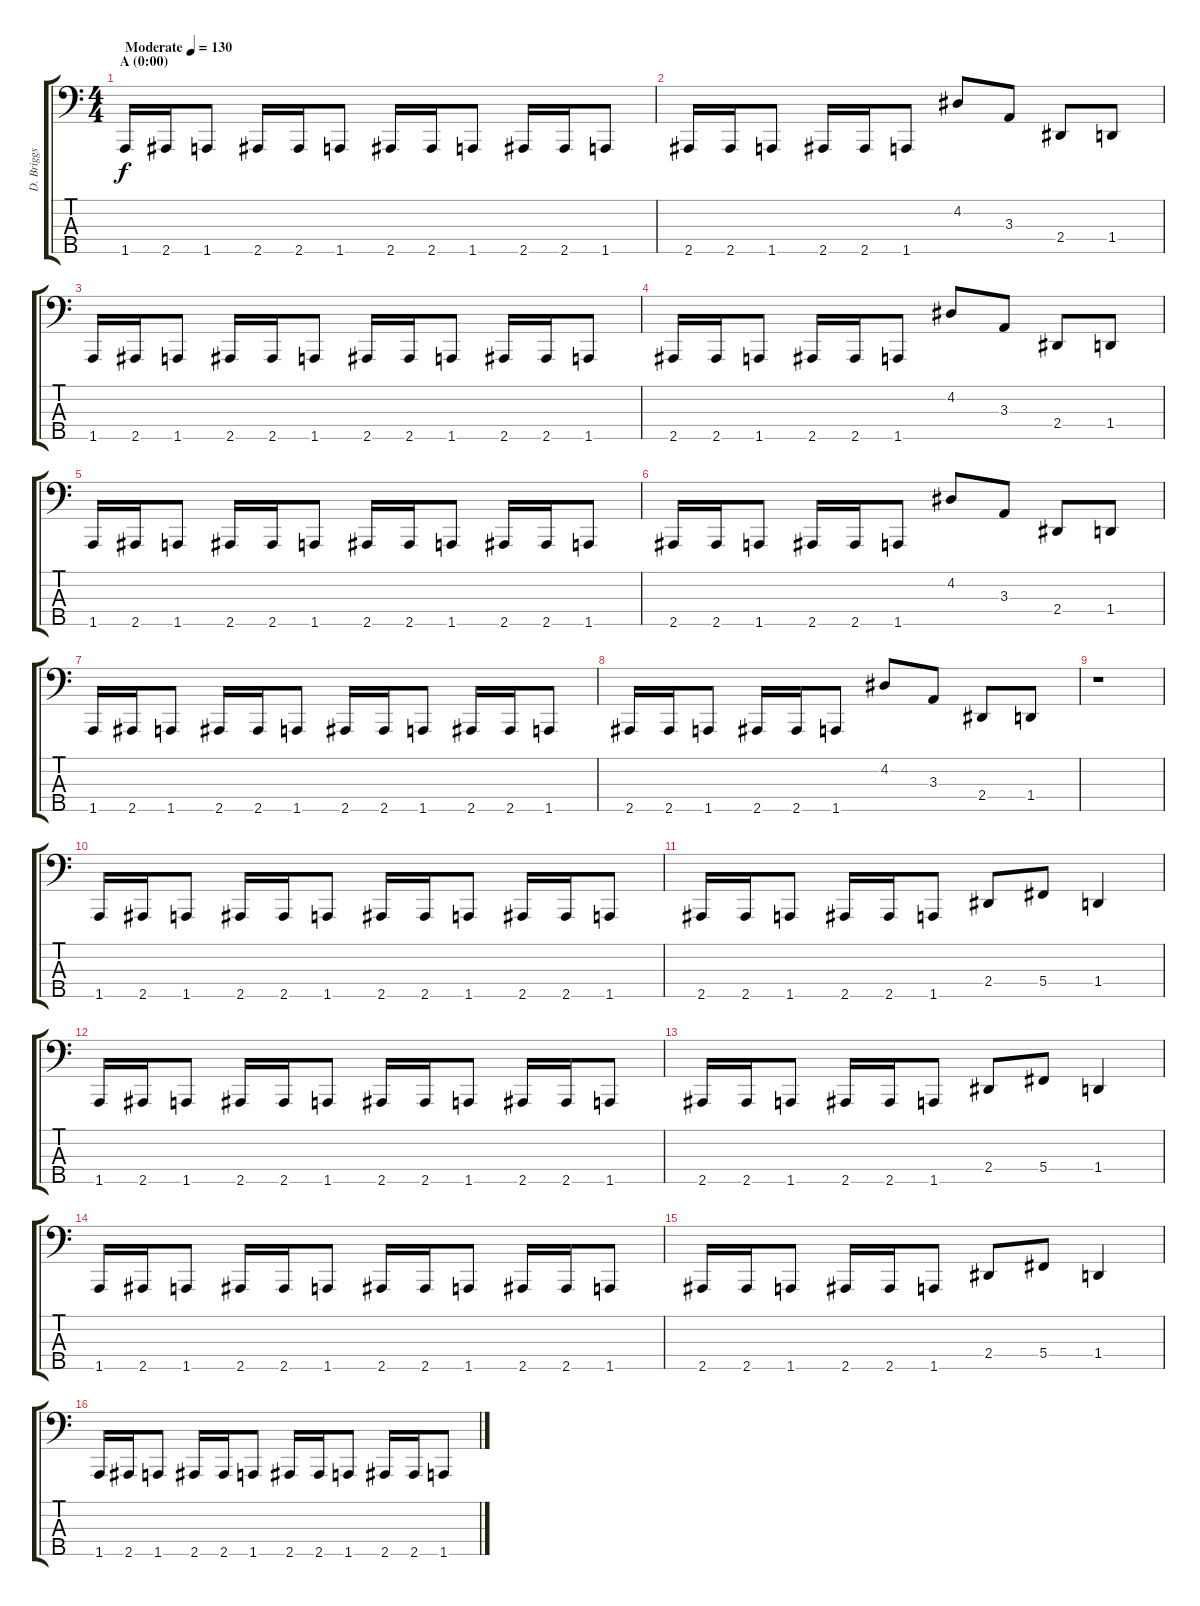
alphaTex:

\track ("D. Briggs Bass" "D. Briggs ") {instrument electricbassfinger}
\staff {score tabs}
\tuning (E2 B1 Gb1 Db1 Ab0) {hide}
\ts (4 4)
\section ("" "A (0:00)")
\tempo (130 "Moderate")
\clef f4
\ks c
1.5.16{dy f instrument electricbassfinger} 2.5.16 1.5.8 2.5.16 2.5.16 1.5.8 2.5.16 2.5.16 1.5.8 2.5.16 2.5.16 1.5.8 |
2.5.16 2.5.16 1.5.8 2.5.16 2.5.16 1.5.8 4.2.8 3.3.8 2.4.8 1.4.8 |
1.5.16 2.5.16 1.5.8 2.5.16 2.5.16 1.5.8 2.5.16 2.5.16 1.5.8 2.5.16 2.5.16 1.5.8 |
2.5.16 2.5.16 1.5.8 2.5.16 2.5.16 1.5.8 4.2.8 3.3.8 2.4.8 1.4.8 |
1.5.16 2.5.16 1.5.8 2.5.16 2.5.16 1.5.8 2.5.16 2.5.16 1.5.8 2.5.16 2.5.16 1.5.8 |
2.5.16 2.5.16 1.5.8 2.5.16 2.5.16 1.5.8 4.2.8 3.3.8 2.4.8 1.4.8 |
1.5.16 2.5.16 1.5.8 2.5.16 2.5.16 1.5.8 2.5.16 2.5.16 1.5.8 2.5.16 2.5.16 1.5.8 |
2.5.16 2.5.16 1.5.8 2.5.16 2.5.16 1.5.8 4.2.8 3.3.8 2.4.8 1.4.8 |
r.1 |
1.5.16 2.5.16 1.5.8 2.5.16 2.5.16 1.5.8 2.5.16 2.5.16 1.5.8 2.5.16 2.5.16 1.5.8 |
2.5.16 2.5.16 1.5.8 2.5.16 2.5.16 1.5.8 2.4.8 5.4.8 1.4.4 |
1.5.16 2.5.16 1.5.8 2.5.16 2.5.16 1.5.8 2.5.16 2.5.16 1.5.8 2.5.16 2.5.16 1.5.8 |
2.5.16 2.5.16 1.5.8 2.5.16 2.5.16 1.5.8 2.4.8 5.4.8 1.4.4 |
1.5.16 2.5.16 1.5.8 2.5.16 2.5.16 1.5.8 2.5.16 2.5.16 1.5.8 2.5.16 2.5.16 1.5.8 |
2.5.16 2.5.16 1.5.8 2.5.16 2.5.16 1.5.8 2.4.8 5.4.8 1.4.4 |
1.5.16 2.5.16 1.5.8 2.5.16 2.5.16 1.5.8 2.5.16 2.5.16 1.5.8 2.5.16 2.5.16 1.5.8
